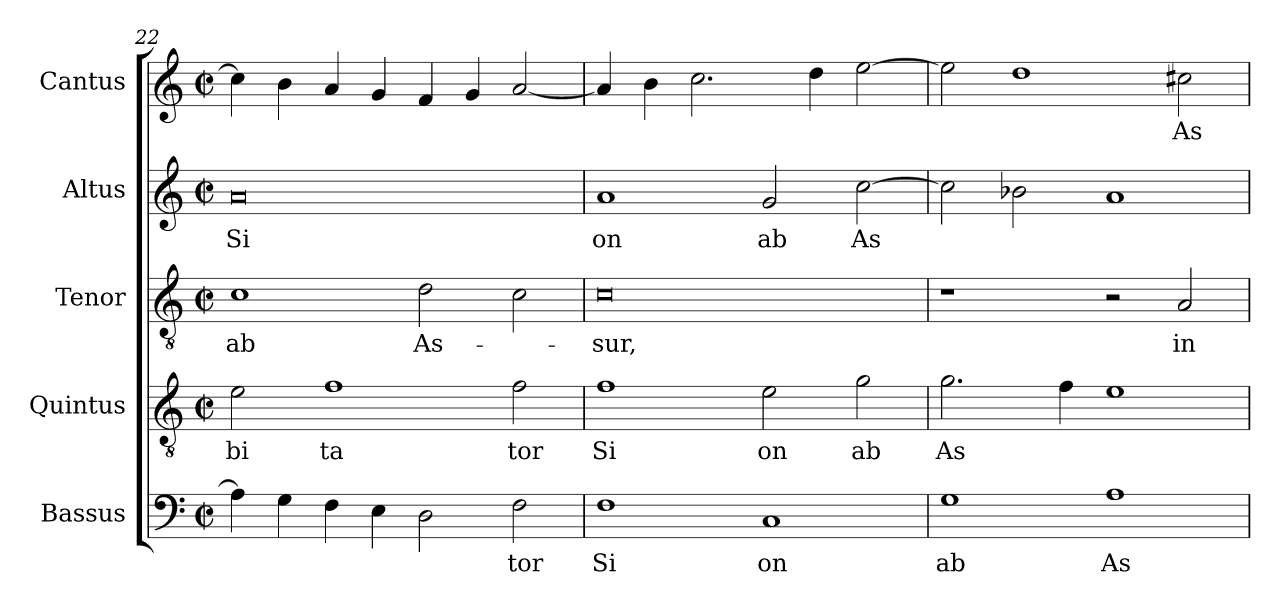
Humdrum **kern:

**kern	**text	**kern	**text	**kern	**text	**kern	**text	**kern	**text
*part5	*part5	*part4	*part4	*part3	*part3	*part2	*part2	*part1	*part1
*staff5	*staff5	*staff4	*staff4	*staff3	*staff3	*staff2	*staff2	*staff1	*staff1
*I"Bassus	*	*I"Quintus	*	*I"Tenor	*	*I"Altus	*	*I"Cantus	*
*clefF4	*	*clefGv2	*	*clefGv2	*	*clefG2	*	*clefG2	*
*M2/2	*	*M2/2	*	*M2/2	*	*M2/2	*	*M2/2	*
*met(c|)	*	*met(c|)	*	*met(c|)	*	*met(c|)	*	*met(c|)	*
=22	=22	=22	=22	=22	=22	=22	=22	=22	=22
!	!	!	!LO:LY:b:cj	!	!LO:LY:b:cj	!	!LO:LY:b:cj	!	!
4A\]	.	2e\	bi	1c	ab	0a	Si	4cc\]	.
4G\	.	.	.	.	.	.	.	4b\	.
!	!	!	!LO:LY:b:cj	!	!	!	!	!	!
4F\	.	1f	ta	.	.	.	.	4a/	.
4E\	.	.	.	.	.	.	.	4g/	.
!	!	!	!	!	!LO:LY:b:cj	!	!	!	!
2D\	.	.	.	2d\	As-	.	.	4f/	.
.	.	.	.	.	.	.	.	4g/	.
!	!LO:LY:b:cj	!	!LO:LY:b:cj	!	!	!	!	!	!
2F\	tor	2f\	tor	2c\	.	.	.	[<2a/	.
=23	=23	=23	=23	=23	=23	=23	=23	=23	=23
!	!LO:LY:b:cj	!	!LO:LY:b:cj	!	!LO:LY:b:cj	!	!LO:LY:b:cj	!	!
1F	Si	1f	Si	0c	-sur,	1a	on	4a/]	.
.	.	.	.	.	.	.	.	4b\	.
.	.	.	.	.	.	.	.	2.cc\	.
!	!LO:LY:b:cj	!	!LO:LY:b:cj	!	!	!	!LO:LY:b:cj	!	!
1C	on	2e\	on	.	.	2g/	ab	.	.
.	.	.	.	.	.	.	.	4dd\	.
!	!	!	!LO:LY:b:cj	!	!	!	!LO:LY:b:cj	!	!
.	.	2g\	ab	.	.	[>2cc\	As	[>2ee\	.
=24	=24	=24	=24	=24	=24	=24	=24	=24	=24
!	!LO:LY:b:cj	!	!LO:LY:b:cj	!	!	!	!	!	!
1G	ab	2.g\	As	1r	.	2cc\]	.	2ee\]	.
.	.	.	.	.	.	2b-\	.	1dd	.
.	.	4f\	.	.	.	.	.	.	.
!	!LO:LY:b:cj	!	!	!	!	!	!	!	!
1A	As	1e	.	2r	.	1a	.	.	.
!	!	!	!	!	!LO:LY:b:cj	!	!	!	!LO:LY:b:cj
.	.	.	.	2A/	in	.	.	2cc#\	As-
=	=	=	=	=	=	=	=	=	=
*-	*-	*-	*-	*-	*-	*-	*-	*-	*-
